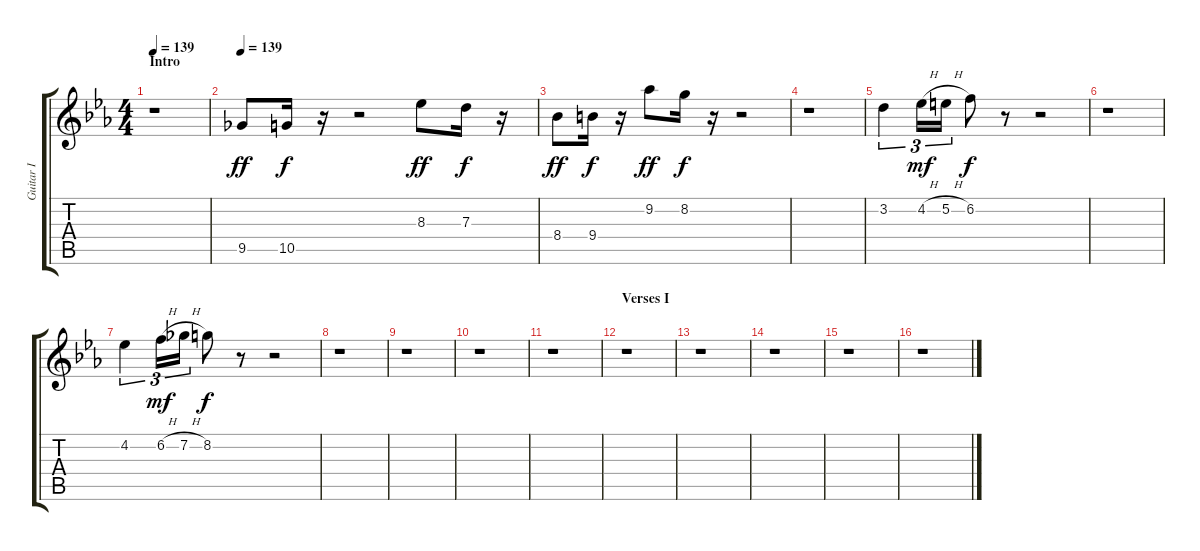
\track ("Guitar I" "Guitar I") {instrument distortionguitar}
\staff {score tabs}
\tuning (E4 B3 G3 D3 A2 E2) {hide}
\ts (4 4)
\section ("" "Intro")
\tempo 139
\tempo 130
\tempo 139
\clef g2
\ks cminor
r.1{dy ff instrument distortionguitar} |
\tempo 139
9.5.8{instrument distortionguitar} 10.5.16{dy f} r.16 r.2 8.3.8{dy ff} 7.3.16{dy f} r.16 |
8.4.8{dy ff} 9.4.16{dy f} r.16 9.2.8{dy ff} 8.2.16{dy f} r.16 r.2 |
r.1 |
3.2.4{tu (3 2)} 4.2{h}.16{tu (3 2) dy mf} 5.2{h}.16{tu (3 2)} 6.2.8{dy f} r.8 r.2 |
r.1 |
4.2.4{tu (3 2)} 6.2{h}.16{tu (3 2) dy mf} 7.2{h}.16{tu (3 2)} 8.2.8{dy f} r.8 r.2 |
r.1 |
r.1 |
r.1 |
r.1 |
\section ("" "Verses I")
r.1 |
r.1 |
r.1 |
r.1 |
r.1
